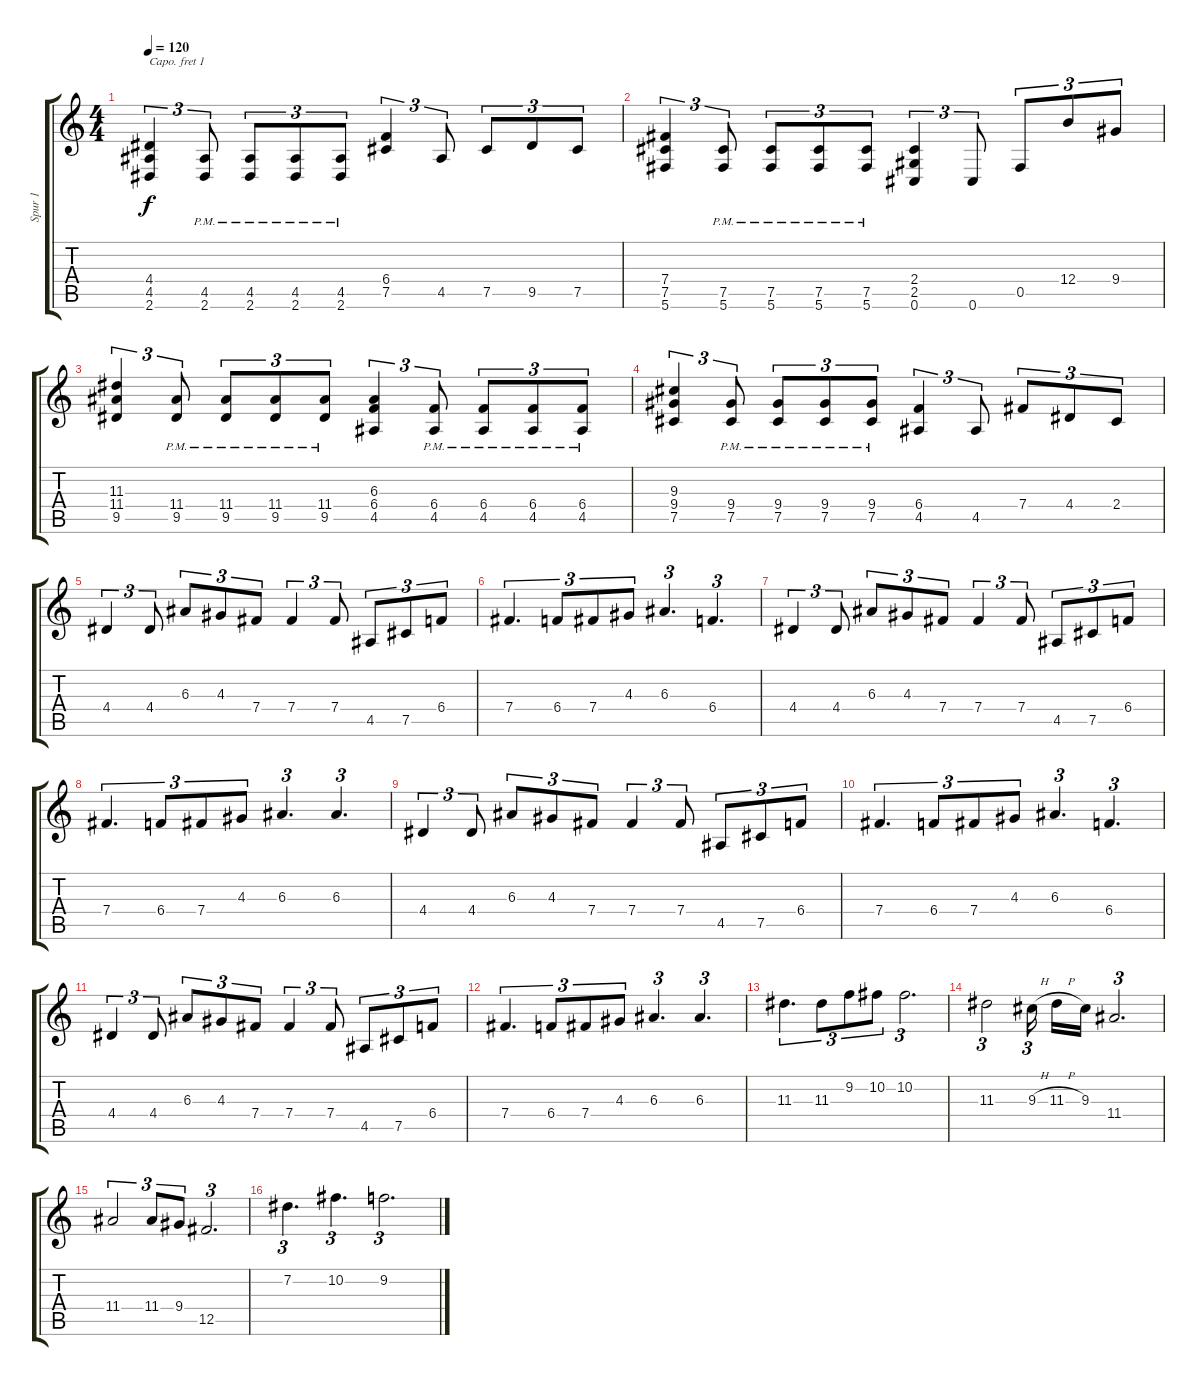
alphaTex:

\track ("Spur 1" "Spur 1") {instrument distortionguitar}
\staff {score tabs}
\capo 1
\tuning (C4 G3 Eb3 Bb2 F2 C2) {hide}
\ts (4 4)
\tempo 120
\clef g2
\ks c
(4.4 4.5 2.6).4{tu (3 2) dy f} (4.5{pm} 2.6{pm}).8{tu (3 2)} (4.5{pm} 2.6{pm}).8{tu (3 2)} (4.5{pm} 2.6{pm}).8{tu (3 2)} (4.5{pm} 2.6{pm}).8{tu (3 2)} (6.4 7.5).4{tu (3 2)} 4.5.8{tu (3 2)} 7.5.8{tu (3 2)} 9.5.8{tu (3 2)} 7.5.8{tu (3 2)} |
(7.4 7.5 5.6).4{tu (3 2)} (7.5{pm} 5.6{pm}).8{tu (3 2)} (7.5{pm} 5.6{pm}).8{tu (3 2)} (7.5{pm} 5.6{pm}).8{tu (3 2)} (7.5{pm} 5.6{pm}).8{tu (3 2)} (2.4 2.5 0.6).4{tu (3 2)} 0.6.8{tu (3 2)} 0.5.8{tu (3 2)} 12.4.8{tu (3 2)} 9.4.8{tu (3 2)} |
(11.3 11.4 9.5).4{tu (3 2)} (11.4{pm} 9.5{pm}).8{tu (3 2)} (11.4{pm} 9.5{pm}).8{tu (3 2)} (11.4{pm} 9.5{pm}).8{tu (3 2)} (11.4{pm} 9.5{pm}).8{tu (3 2)} (6.3 6.4 4.5).4{tu (3 2)} (6.4{pm} 4.5{pm}).8{tu (3 2)} (6.4{pm} 4.5{pm}).8{tu (3 2)} (6.4{pm} 4.5{pm}).8{tu (3 2)} (6.4{pm} 4.5{pm}).8{tu (3 2)} |
(9.3 9.4 7.5).4{tu (3 2)} (9.4{pm} 7.5{pm}).8{tu (3 2)} (9.4{pm} 7.5{pm}).8{tu (3 2)} (9.4{pm} 7.5{pm}).8{tu (3 2)} (9.4{pm} 7.5{pm}).8{tu (3 2)} (6.4 4.5).4{tu (3 2)} 4.5.8{tu (3 2)} 7.4.8{tu (3 2)} 4.4.8{tu (3 2)} 2.4.8{tu (3 2)} |
4.4.4{tu (3 2)} 4.4.8{tu (3 2)} 6.3.8{tu (3 2)} 4.3.8{tu (3 2)} 7.4.8{tu (3 2)} 7.4.4{tu (3 2)} 7.4.8{tu (3 2)} 4.5.8{tu (3 2)} 7.5.8{tu (3 2)} 6.4.8{tu (3 2)} |
7.4.4{d tu (3 2)} 6.4.8{tu (3 2)} 7.4.8{tu (3 2)} 4.3.8{tu (3 2)} 6.3.4{d tu (3 2)} 6.4.4{d tu (3 2)} |
4.4.4{tu (3 2)} 4.4.8{tu (3 2)} 6.3.8{tu (3 2)} 4.3.8{tu (3 2)} 7.4.8{tu (3 2)} 7.4.4{tu (3 2)} 7.4.8{tu (3 2)} 4.5.8{tu (3 2)} 7.5.8{tu (3 2)} 6.4.8{tu (3 2)} |
7.4.4{d tu (3 2)} 6.4.8{tu (3 2)} 7.4.8{tu (3 2)} 4.3.8{tu (3 2)} 6.3.4{d tu (3 2)} 6.3.4{d tu (3 2)} |
4.4.4{tu (3 2)} 4.4.8{tu (3 2)} 6.3.8{tu (3 2)} 4.3.8{tu (3 2)} 7.4.8{tu (3 2)} 7.4.4{tu (3 2)} 7.4.8{tu (3 2)} 4.5.8{tu (3 2)} 7.5.8{tu (3 2)} 6.4.8{tu (3 2)} |
7.4.4{d tu (3 2)} 6.4.8{tu (3 2)} 7.4.8{tu (3 2)} 4.3.8{tu (3 2)} 6.3.4{d tu (3 2)} 6.4.4{d tu (3 2)} |
4.4.4{tu (3 2)} 4.4.8{tu (3 2)} 6.3.8{tu (3 2)} 4.3.8{tu (3 2)} 7.4.8{tu (3 2)} 7.4.4{tu (3 2)} 7.4.8{tu (3 2)} 4.5.8{tu (3 2)} 7.5.8{tu (3 2)} 6.4.8{tu (3 2)} |
7.4.4{d tu (3 2)} 6.4.8{tu (3 2)} 7.4.8{tu (3 2)} 4.3.8{tu (3 2)} 6.3.4{d tu (3 2)} 6.3.4{d tu (3 2)} |
11.3.4{d tu (3 2)} 11.3.8{tu (3 2)} 9.2.8{tu (3 2)} 10.2.8{tu (3 2)} 10.2.2{d tu (3 2)} |
11.3.2{tu (3 2)} 9.3{h}.16{tu (3 2) beam splitsecondary} 11.3{h}.16 9.3.16 11.4.2{d tu (3 2)} |
11.4.2{tu (3 2)} 11.4.8{tu (3 2)} 9.4.8{tu (3 2)} 12.5.2{d tu (3 2)} |
7.2.4{d tu (3 2)} 10.2.4{d tu (3 2)} 9.2.2{d tu (3 2)}
